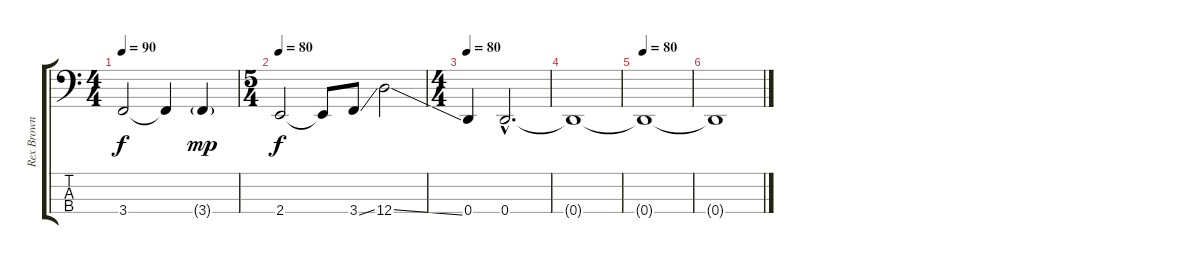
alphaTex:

\track ("Rex Brown" "Rex Brown") {instrument electricbassfinger}
\staff {score tabs}
\tuning (F2 C2 G1 D1) {hide}
\ts (4 4)
\tempo 90
\clef f4
\ks c
3.4.2{dy f} 3.4{t}.4 3.4{g}.4{dy mp} |
\ts (5 4)
\tempo 80
2.4.2{dy f} 2.4{t}.8 3.4{ss}.8 12.4{ss}.2 |
\ts (4 4)
\tempo 80
0.4.4 0.4{hac}.2{d} |
0.4{t}.1 |
\tempo 80
0.4{t}.1 |
0.4{t}.1
